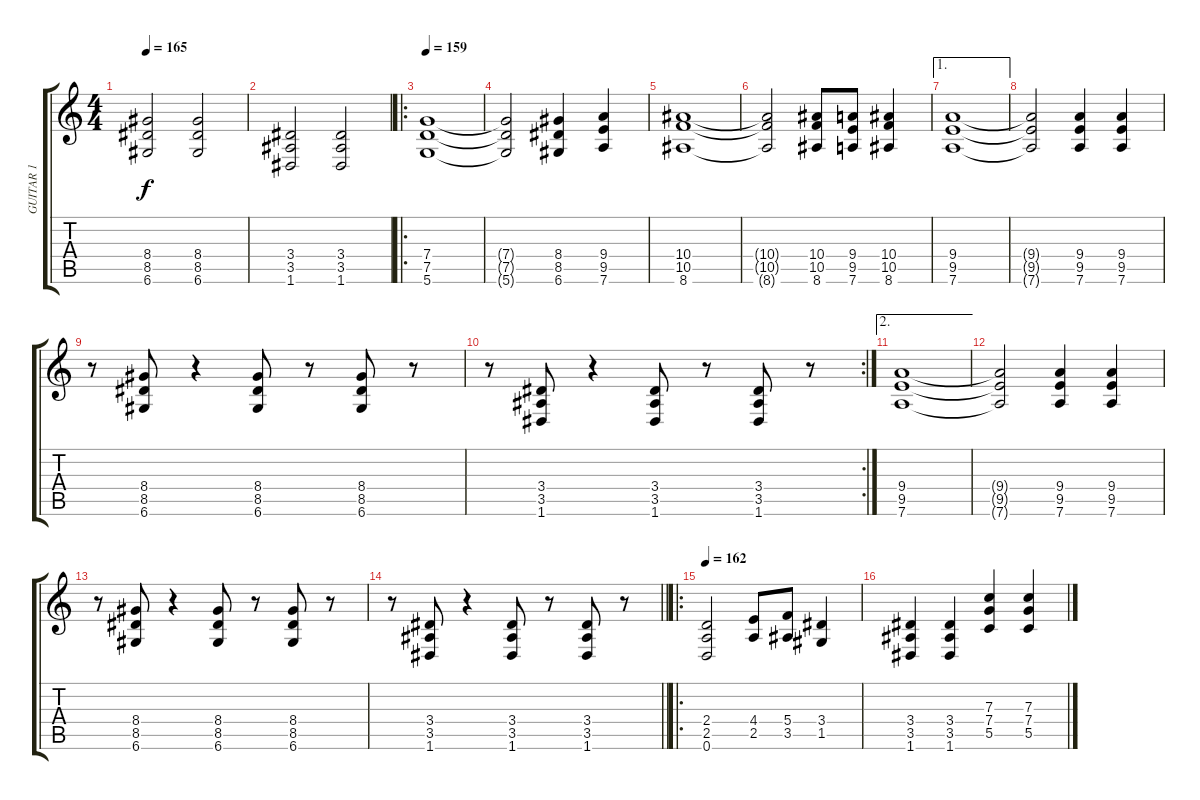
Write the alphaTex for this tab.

\track ("GUITAR 1" "GUITAR 1") {instrument overdrivenguitar}
\staff {score tabs}
\tuning (D4 A3 F3 C3 G2 D2) {hide}
\ts (4 4)
\tempo 165
\clef g2
\ks c
(8.4 8.5 6.6).2{dy f} (8.4 8.5 6.6).2 |
(3.4 3.5 1.6).2 (3.4 3.5 1.6).2 |
\ro
\tempo 159
(7.4 7.5 5.6).1 |
(7.4{t} 7.5{t} 5.6{t}).2 (8.4 8.5 6.6).4 (9.4 9.5 7.6).4 |
(10.4 10.5 8.6).1 |
(10.4{t} 10.5{t} 8.6{t}).2 (10.4 10.5 8.6).8 (9.4 9.5 7.6).8 (10.4 10.5 8.6).4 |
\ae 1
(9.4 9.5 7.6).1 |
(9.4{t} 9.5{t} 7.6{t}).2 (9.4 9.5 7.6).4 (9.4 9.5 7.6).4 |
r.8 (8.4 8.5 6.6).8 r.4 (8.4 8.5 6.6).8 r.8 (8.4 8.5 6.6).8 r.8 |
\rc 2
r.8 (3.4 3.5 1.6).8 r.4 (3.4 3.5 1.6).8 r.8 (3.4 3.5 1.6).8 r.8 |
\ae 2
(9.4 9.5 7.6).1 |
(9.4{t} 9.5{t} 7.6{t}).2 (9.4 9.5 7.6).4 (9.4 9.5 7.6).4 |
r.8 (8.4 8.5 6.6).8 r.4 (8.4 8.5 6.6).8 r.8 (8.4 8.5 6.6).8 r.8 |
\barLineRight lightlight
r.8 (3.4 3.5 1.6).8 r.4 (3.4 3.5 1.6).8 r.8 (3.4 3.5 1.6).8 r.8 |
\ro
\tempo 162
(2.4 2.5 0.6).2 (4.4 2.5).8 (5.4 3.5).8 (3.4 1.5).4 |
(3.4 3.5 1.6).4 (3.4 3.5 1.6).4 (7.3 7.4 5.5).4 (7.3 7.4 5.5).4
